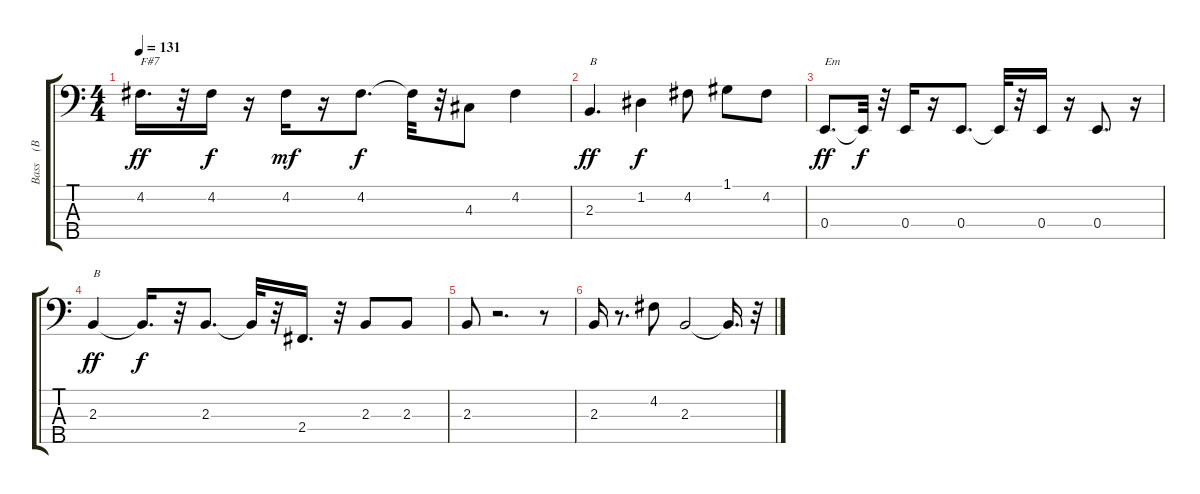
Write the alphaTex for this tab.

\track ("Bass    (BB)" "Bass    (B") {instrument electricbassfinger}
\staff {score tabs}
\tuning (G2 D2 A1 E1 B0) {hide}
\ts (4 4)
\tempo 131
\clef f4
\ks c
4.2.16{d txt "F#7" dy ff} r.32 4.2.16{dy f} r.16 4.2.16{dy mf} r.16 4.2.8{d dy f} 4.2{t}.32 r.32 4.3.8 4.2.4 |
2.3.4{d txt "B" dy ff} 1.2.4{dy f} 4.2.8 1.1.8 4.2.8 |
0.4.8{d txt "Em" dy ff} 0.4{t}.32{dy f} r.32 0.4.16 r.16 0.4.8{d} 0.4{t}.32 r.32 0.4.16 r.16 0.4.8{d} r.16 |
2.3.4{txt "B" dy ff} 2.3{t}.16{d dy f} r.32 2.3.8{d} 2.3{t}.32 r.32 2.4.16{d} r.32 2.3.8 2.3.8 |
2.3.8 r.2{d} r.8 |
2.3.16 r.8{d} 4.2.8 2.3.2 2.3{t}.16{d} r.32
